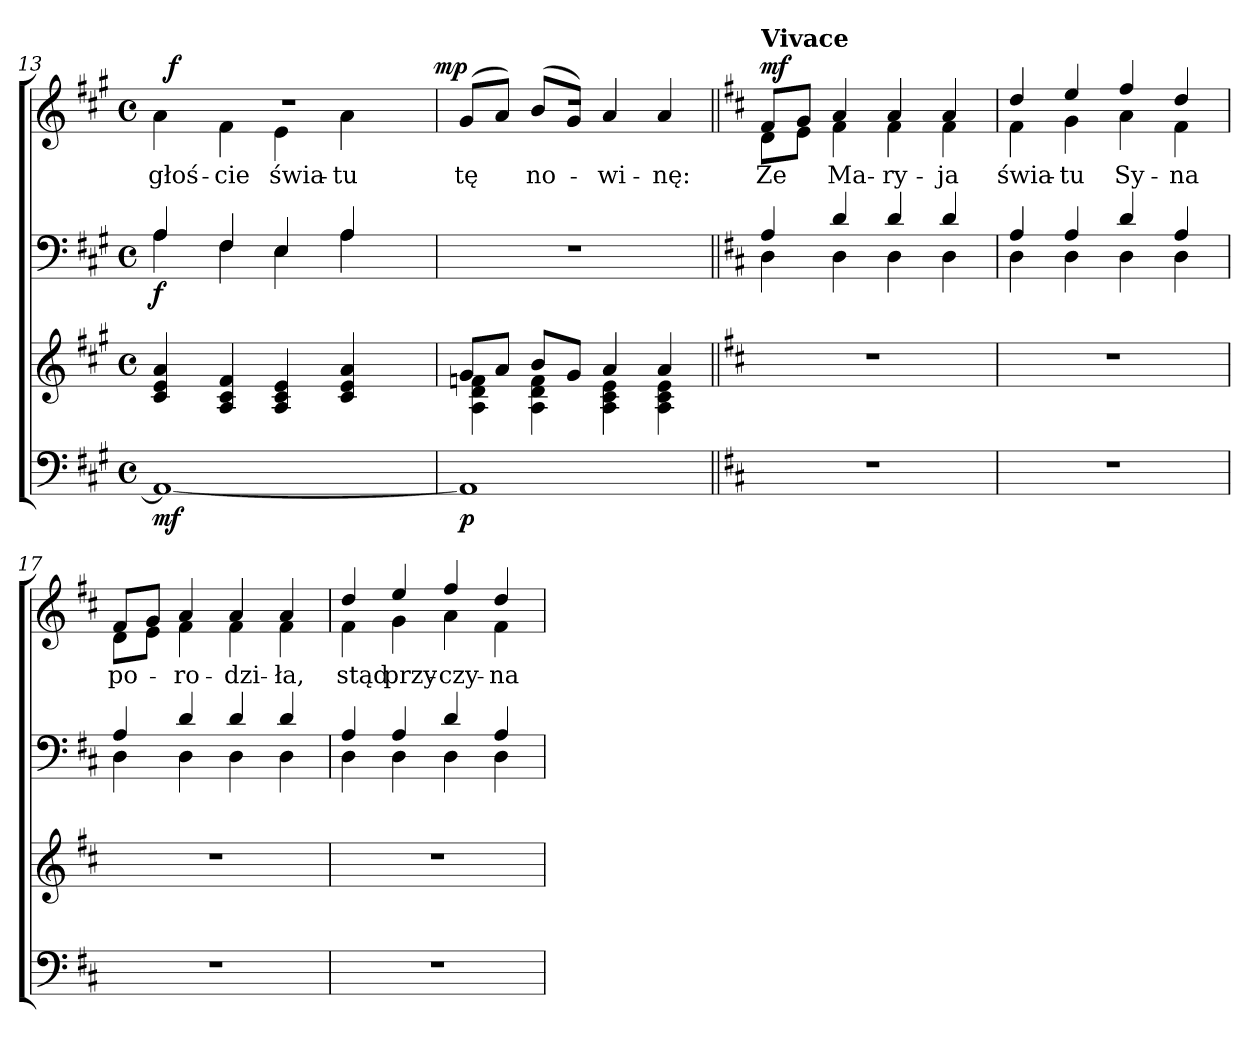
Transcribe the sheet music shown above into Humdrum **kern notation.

**kern	**dynam	**kern	**kern	**dynam	**kern	**text	**dynam
*part4	*part4	*part3	*part2	*part2	*part1	*part1	*part1
*staff4	*staff4	*staff3	*staff2	*staff2	*staff1	*staff1	*staff1
*clefF4	*	*clefG2	*clefF4	*	*clefG2	*	*
*k[f#c#g#]	*	*k[f#c#g#]	*k[f#c#g#]	*	*k[f#c#g#]	*	*
*A:	*	*A:	*A:	*	*A:	*	*
*M4/4	*	*M4/4	*M4/4	*	*M4/4	*	*
*met(c)	*	*met(c)	*met(c)	*	*met(c)	*	*
=13	=13	=13	=13	=13	=13	=13	=13
*	*	*	*^	*	*^	*	*
!	!	!	!	!	!	!	!	!LO:LY:b:color=#000000	!
*	*	*	*	*	*	*^	*^	*	*
1AAi_	mf	4c#i/ 4ei 4ai	4Ai/	4Ai\	f	1r	4ai\	32ryy	2ryy	głoś-	.
.	.	.	.	.	.	.	.	2ryy	.	.	f
!	!	!	!	!	!	!	!	!	!	!LO:LY:b:color=#000000	!
.	.	4Ai/ 4c#i 4f#i	4F#i/	4F#i\	.	.	4f#i\	.	.	-cie	.
!	!	!	!	!	!	!	!	!	!	!LO:LY:b:color=#000000	!
.	.	4Ai/ 4c#i 4ei	4Ei/	4Ei\	.	.	4ei\	.	4ryy	świa-	.
.	.	.	.	.	.	.	.	4...ryy	.	.	.
!	!	!	!	!	!	!	!	!	!	!LO:LY:b:color=#000000	!
.	.	4c#i/ 4ei 4ai	4Ai/	4Ai\	.	.	4ai\	.	8ryy	-tu	.
.	.	.	.	.	.	.	.	.	16ryy	.	.
.	.	.	.	.	.	.	.	.	32ryy	.	.
.	.	.	.	.	.	.	.	.	64ryy	.	.
.	.	.	.	.	.	.	.	.	128...ryy	.	.
.	.	.	.	.	.	.	.	.	1024ryy	.	mp
*	*	*	*v	*v	*	*	*	*	*	*	*
*	*	*	*	*	*v	*v	*v	*v	*	*
=14	=14	=14	=14	=14	=14	=14	=14
*	*	*^	*	*	*	*	*
*	*	*	*	*^	*	*^	*	*
*	*	*	*	*	*	*	*	*^	*	*
*	*	*	*	*	*	*	*	*	*^	*	*
!	!	!	!	!	!	!	!	!	!	!	!LO:LY:b:color=#000000	!
*	*	*	*	*v	*v	*	*	*	*	*	*	*
*	*	*	*	*	*	*	*v	*v	*v	*	*
1AAi]	p	8g#i/L	4Ai\ 4di 4fni	1r	.	(8g#i/L	1r	tę	.
.	.	8ai/J	.	.	.	8ai/J)	.	.	.
!	!	!	!	!	!	!	!	!LO:LY:b:color=#000000	!
.	.	8bi/L	4Ai\ 4di 4fi	.	.	(8bi/L	.	no-	.
.	.	8g#i/J	.	.	.	8g#i/J)	.	.	.
!	!	!	!	!	!	!	!	!LO:LY:b:color=#000000	!
.	.	4ai/	4Ai\ 4c#i 4ei	.	.	4ai/	.	-wi-	.
!	!	!	!	!	!	!	!	!LO:LY:b:color=#000000	!
.	.	4ai/	4Ai\ 4c#i 4ei	.	.	4ai/	.	-nę:	.
*	*	*v	*v	*	*	*	*	*	*
!!LO:LB:g=z	!!
=15||	=15||	=15||	=15||	=15||	=15||	=15||	=15||	=15||
*k[f#c#]	*	*k[f#c#]	*k[f#c#]	*	*k[f#c#]	*	*	*
*D:	*	*D:	*D:	*	*D:	*	*	*
*	*	*	*^	*	*	*	*	*
*	*	*	*v	*v	*	*	*	*	*
*	*	*	*	*	*MM120	*	*	*
*	*	*^	*^	*	*	*	*	*
!	!	!	!	!	!	!	!LO:TX:a:B:t=Vivace	!	!	!
!	!	!	!	!	!	!	!	!	!LO:LY:b:color=#000000	!
*	*	*v	*v	*	*	*	*	*	*	*
1r	.	1r	4Ai/	4Di\	.	8f#i/L	8di\L	Że	mf
.	.	.	.	.	.	8gi/J	8ei\J	.	.
!	!	!	!	!	!	!	!	!LO:LY:b:color=#000000	!
.	.	.	4di/	4Di\	.	4ai/	4f#i\	Ma-	.
!	!	!	!	!	!	!	!	!LO:LY:b:color=#000000	!
.	.	.	4di/	4Di\	.	4ai/	4f#i\	-ry-	.
!	!	!	!	!	!	!	!	!LO:LY:b:color=#000000	!
.	.	.	4di/	4Di\	.	4ai/	4f#i\	-ja	.
=16	=16	=16	=16	=16	=16	=16	=16	=16	=16
!	!	!	!	!	!	!	!	!LO:LY:b:color=#000000	!
1r	.	1r	4Ai/	4Di\	.	4ddi/	4f#i\	świa-	.
!	!	!	!	!	!	!	!	!LO:LY:b:color=#000000	!
.	.	.	4Ai/	4Di\	.	4eei/	4gi\	-tu	.
!	!	!	!	!	!	!	!	!LO:LY:b:color=#000000	!
.	.	.	4di/	4Di\	.	4ff#i/	4ai\	Sy-	.
!	!	!	!	!	!	!	!	!LO:LY:b:color=#000000	!
.	.	.	4Ai/	4Di\	.	4ddi/	4f#i\	-na	.
=17	=17	=17	=17	=17	=17	=17	=17	=17	=17
!	!	!	!	!	!	!	!	!LO:LY:b:color=#000000	!
1r	.	1r	4Ai/	4Di\	.	8f#i/L	8di\L	po-	.
.	.	.	.	.	.	8gi/J	8ei\J	.	.
!	!	!	!	!	!	!	!	!LO:LY:b:color=#000000	!
.	.	.	4di/	4Di\	.	4ai/	4f#i\	-ro-	.
!	!	!	!	!	!	!	!	!LO:LY:b:color=#000000	!
.	.	.	4di/	4Di\	.	4ai/	4f#i\	-dzi-	.
!	!	!	!	!	!	!	!	!LO:LY:b:color=#000000	!
.	.	.	4di/	4Di\	.	4ai/	4f#i\	-ła,	.
=18	=18	=18	=18	=18	=18	=18	=18	=18	=18
!	!	!	!	!	!	!	!	!LO:LY:b:color=#000000	!
1r	.	1r	4Ai/	4Di\	.	4ddi/	4f#i\	stąd	.
!	!	!	!	!	!	!	!	!LO:LY:b:color=#000000	!
.	.	.	4Ai/	4Di\	.	4eei/	4gi\	przy-	.
!	!	!	!	!	!	!	!	!LO:LY:b:color=#000000	!
.	.	.	4di/	4Di\	.	4ff#i/	4ai\	-czy-	.
!	!	!	!	!	!	!	!	!LO:LY:b:color=#000000	!
.	.	.	4Ai/	4Di\	.	4ddi/	4f#i\	-na	.
*	*	*	*v	*v	*	*	*	*	*
*	*	*	*	*	*v	*v	*	*
=	=	=	=	=	=	=	=
*-	*-	*-	*-	*-	*-	*-	*-
